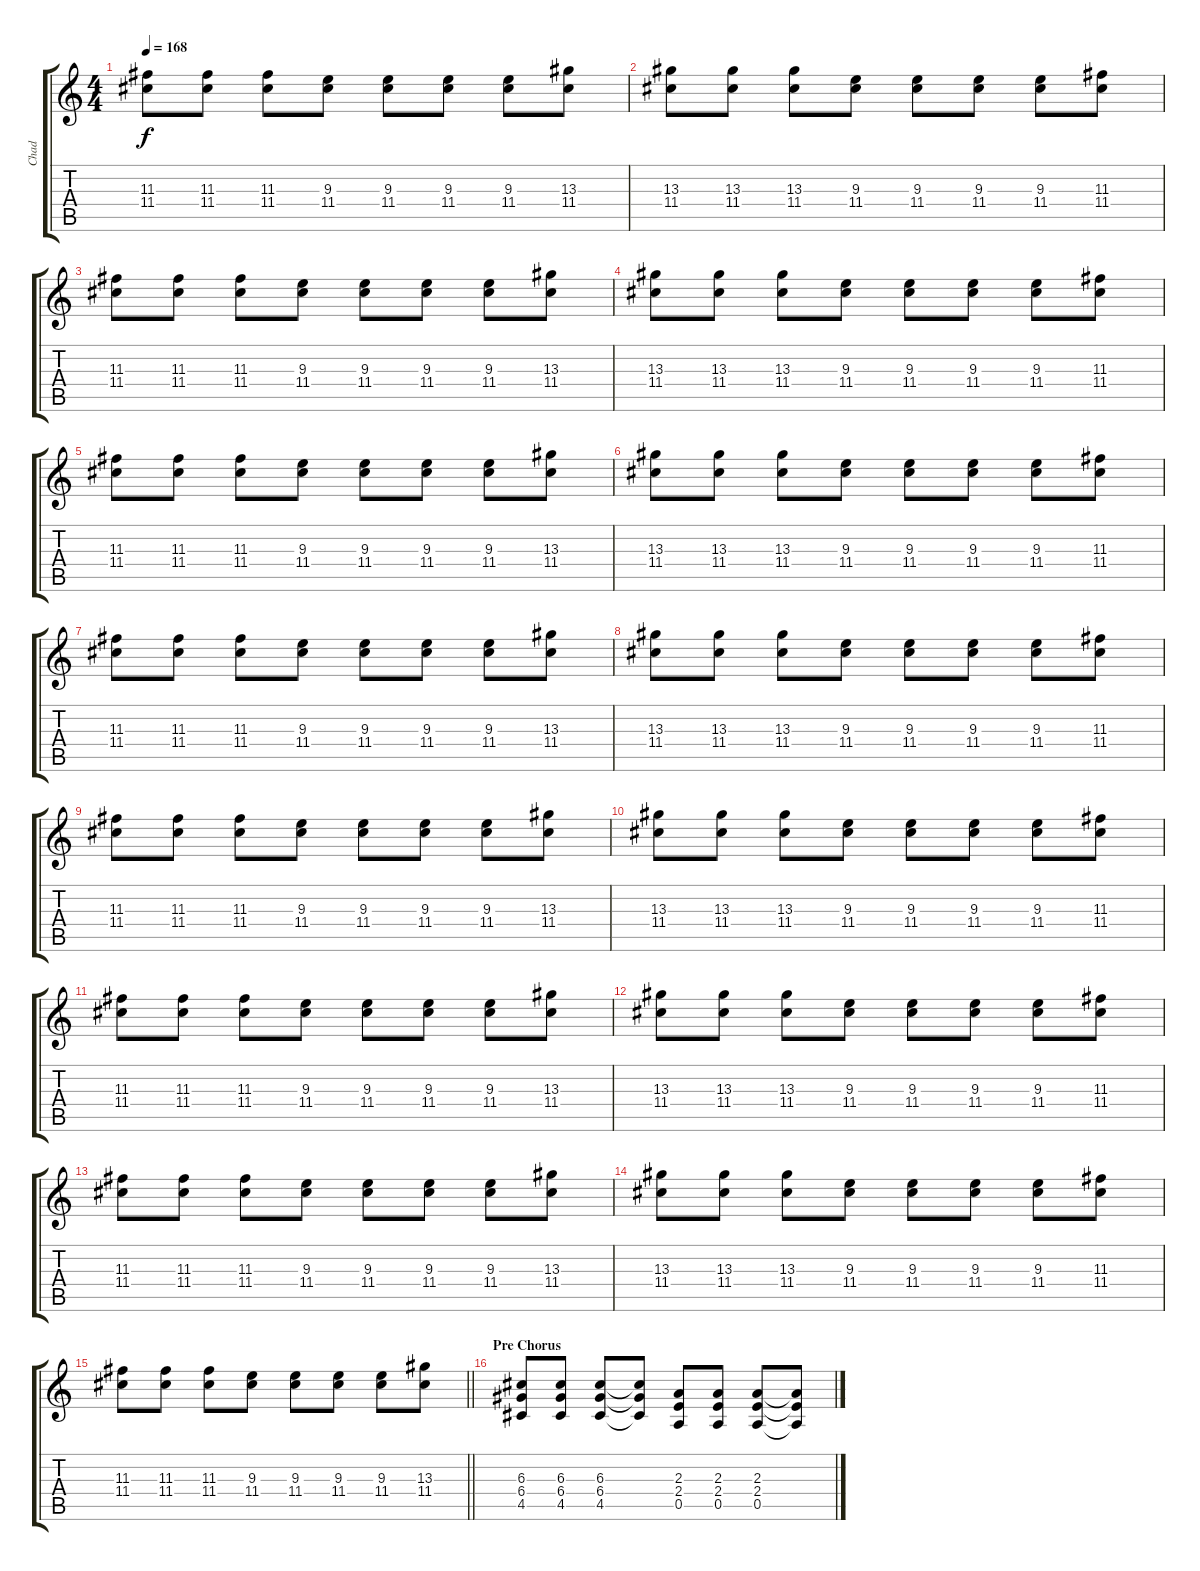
\track ("Chad" "Chad") {instrument distortionguitar}
\staff {score tabs}
\tuning (E4 B3 G3 D3 A2 E2) {hide}
\ts (4 4)
\tempo 168
\clef g2
\ks c
(11.3 11.4).8{dy f} (11.3 11.4).8 (11.3 11.4).8 (9.3 11.4).8 (9.3 11.4).8 (9.3 11.4).8 (9.3 11.4).8 (13.3 11.4).8 |
(13.3 11.4).8 (13.3 11.4).8 (13.3 11.4).8 (9.3 11.4).8 (9.3 11.4).8 (9.3 11.4).8 (9.3 11.4).8 (11.3 11.4).8 |
(11.3 11.4).8 (11.3 11.4).8 (11.3 11.4).8 (9.3 11.4).8 (9.3 11.4).8 (9.3 11.4).8 (9.3 11.4).8 (13.3 11.4).8 |
(13.3 11.4).8 (13.3 11.4).8 (13.3 11.4).8 (9.3 11.4).8 (9.3 11.4).8 (9.3 11.4).8 (9.3 11.4).8 (11.3 11.4).8 |
(11.3 11.4).8 (11.3 11.4).8 (11.3 11.4).8 (9.3 11.4).8 (9.3 11.4).8 (9.3 11.4).8 (9.3 11.4).8 (13.3 11.4).8 |
(13.3 11.4).8 (13.3 11.4).8 (13.3 11.4).8 (9.3 11.4).8 (9.3 11.4).8 (9.3 11.4).8 (9.3 11.4).8 (11.3 11.4).8 |
(11.3 11.4).8 (11.3 11.4).8 (11.3 11.4).8 (9.3 11.4).8 (9.3 11.4).8 (9.3 11.4).8 (9.3 11.4).8 (13.3 11.4).8 |
(13.3 11.4).8 (13.3 11.4).8 (13.3 11.4).8 (9.3 11.4).8 (9.3 11.4).8 (9.3 11.4).8 (9.3 11.4).8 (11.3 11.4).8 |
(11.3 11.4).8 (11.3 11.4).8 (11.3 11.4).8 (9.3 11.4).8 (9.3 11.4).8 (9.3 11.4).8 (9.3 11.4).8 (13.3 11.4).8 |
(13.3 11.4).8 (13.3 11.4).8 (13.3 11.4).8 (9.3 11.4).8 (9.3 11.4).8 (9.3 11.4).8 (9.3 11.4).8 (11.3 11.4).8 |
(11.3 11.4).8 (11.3 11.4).8 (11.3 11.4).8 (9.3 11.4).8 (9.3 11.4).8 (9.3 11.4).8 (9.3 11.4).8 (13.3 11.4).8 |
(13.3 11.4).8 (13.3 11.4).8 (13.3 11.4).8 (9.3 11.4).8 (9.3 11.4).8 (9.3 11.4).8 (9.3 11.4).8 (11.3 11.4).8 |
(11.3 11.4).8 (11.3 11.4).8 (11.3 11.4).8 (9.3 11.4).8 (9.3 11.4).8 (9.3 11.4).8 (9.3 11.4).8 (13.3 11.4).8 |
(13.3 11.4).8 (13.3 11.4).8 (13.3 11.4).8 (9.3 11.4).8 (9.3 11.4).8 (9.3 11.4).8 (9.3 11.4).8 (11.3 11.4).8 |
\barLineRight lightlight
(11.3 11.4).8 (11.3 11.4).8 (11.3 11.4).8 (9.3 11.4).8 (9.3 11.4).8 (9.3 11.4).8 (9.3 11.4).8 (13.3 11.4).8 |
\section ("" "Pre Chorus")
(6.3 6.4 4.5).8 (6.3 6.4 4.5).8 (6.3 6.4 4.5).8 (6.3{t} 6.4{t} 4.5{t}).8 (2.3 2.4 0.5).8 (2.3 2.4 0.5).8 (2.3 2.4 0.5).8 (2.3{t} 2.4{t} 0.5{t}).8
